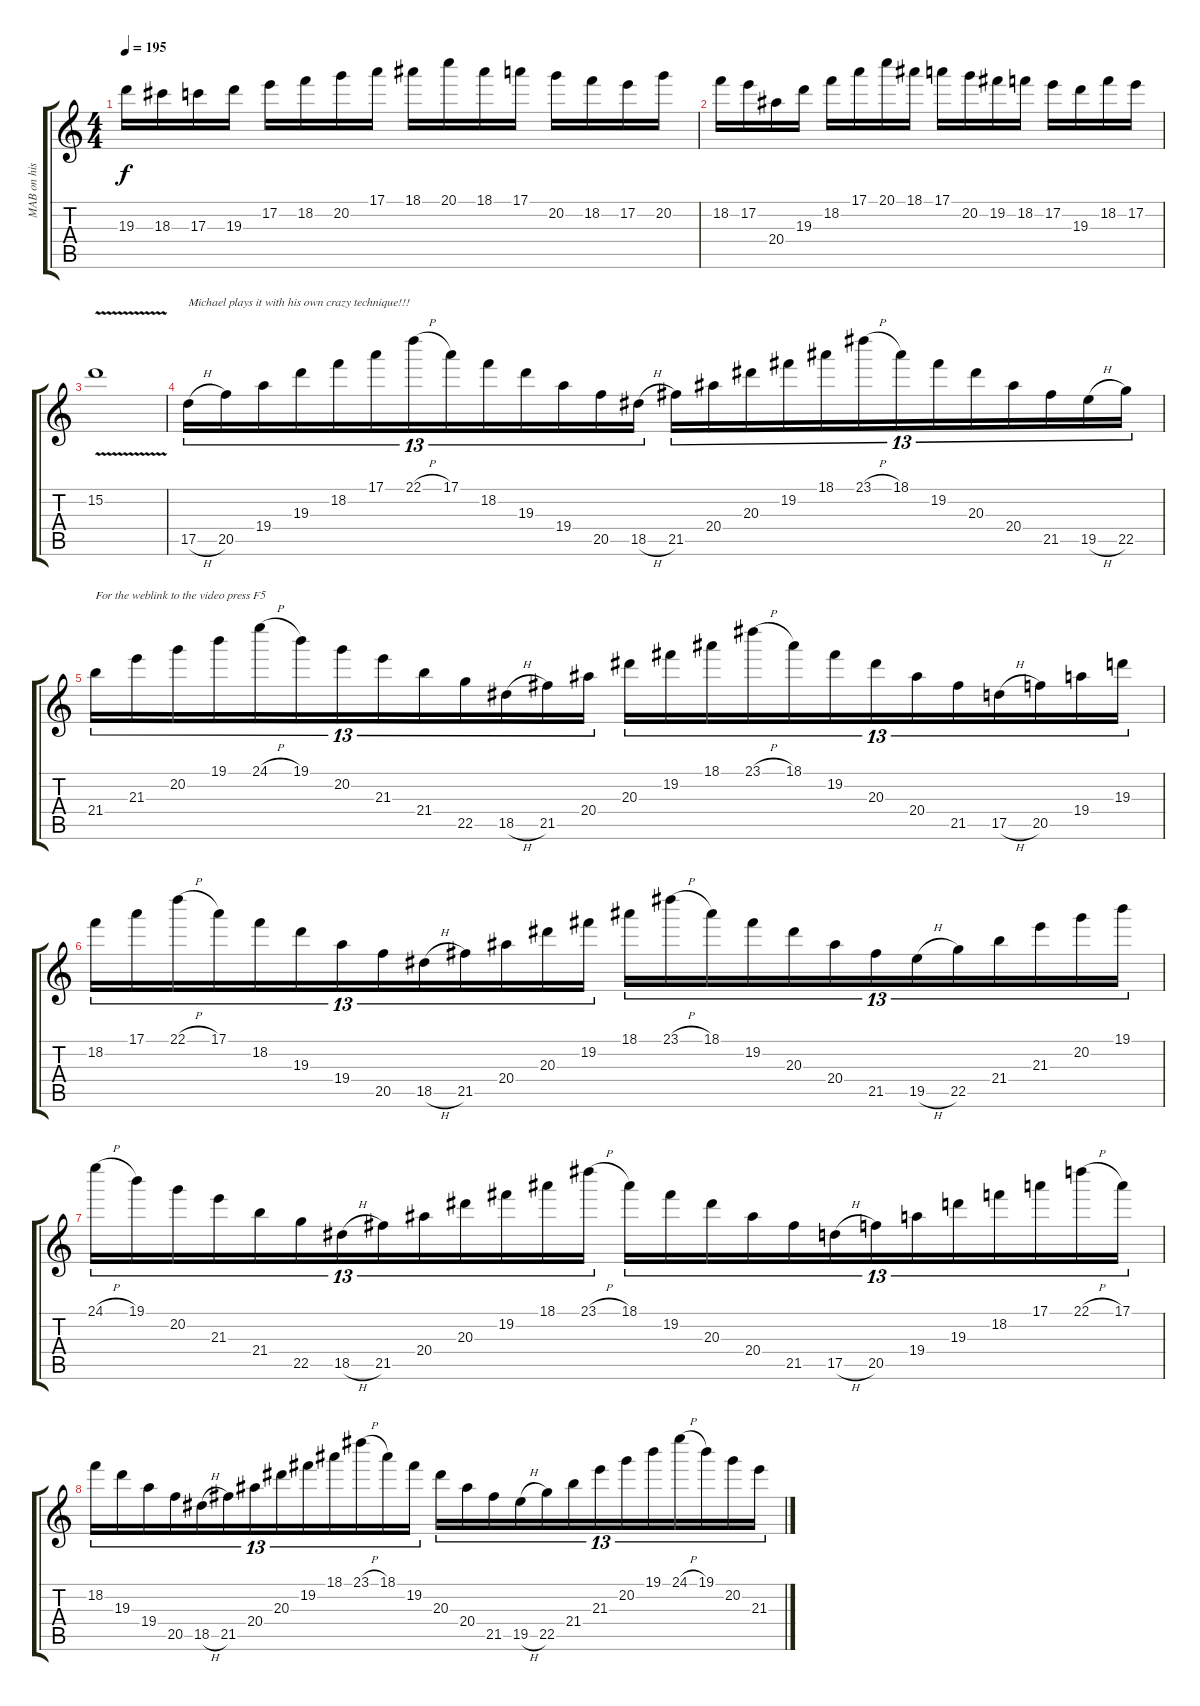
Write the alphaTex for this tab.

\track ("MAB on his Quad-Guitar" "MAB on his") {instrument distortionguitar}
\staff {score tabs}
\tuning (E4 B3 G3 D3 A2 E2) {hide}
\ts (4 4)
\tempo 195
\clef g2
\ks c
19.3.16{dy f} 18.3.16 17.3.16 19.3.16 17.2.16 18.2.16 20.2.16 17.1.16 18.1.16 20.1.16 18.1.16 17.1.16 20.2.16 18.2.16 17.2.16 20.2.16 |
18.2.16 17.2.16 20.4.16 19.3.16 18.2.16 17.1.16 20.1.16 18.1.16 17.1.16 20.2.16 19.2.16 18.2.16 17.2.16 19.3.16 18.2.16 17.2.16 |
15.2{v}.1 |
17.5{h}.16{tu (13 8) txt "Michael plays it with his own crazy technique!!!"} 20.5.16{tu (13 8)} 19.4.16{tu (13 8)} 19.3.16{tu (13 8)} 18.2.16{tu (13 8)} 17.1.16{tu (13 8)} 22.1{h}.16{tu (13 8)} 17.1.16{tu (13 8)} 18.2.16{tu (13 8)} 19.3.16{tu (13 8)} 19.4.16{tu (13 8)} 20.5.16{tu (13 8)} 18.5{h}.16{tu (13 8)} 21.5.16{tu (13 8)} 20.4.16{tu (13 8)} 20.3.16{tu (13 8)} 19.2.16{tu (13 8)} 18.1.16{tu (13 8)} 23.1{h}.16{tu (13 8)} 18.1.16{tu (13 8)} 19.2.16{tu (13 8)} 20.3.16{tu (13 8)} 20.4.16{tu (13 8)} 21.5.16{tu (13 8)} 19.5{h}.16{tu (13 8)} 22.5.16{tu (13 8)} |
21.4.16{tu (13 8) txt "For the weblink to the video press F5"} 21.3.16{tu (13 8)} 20.2.16{tu (13 8)} 19.1.16{tu (13 8)} 24.1{h}.16{tu (13 8)} 19.1.16{tu (13 8)} 20.2.16{tu (13 8)} 21.3.16{tu (13 8)} 21.4.16{tu (13 8)} 22.5.16{tu (13 8)} 18.5{h}.16{tu (13 8)} 21.5.16{tu (13 8)} 20.4.16{tu (13 8)} 20.3.16{tu (13 8)} 19.2.16{tu (13 8)} 18.1.16{tu (13 8)} 23.1{h}.16{tu (13 8)} 18.1.16{tu (13 8)} 19.2.16{tu (13 8)} 20.3.16{tu (13 8)} 20.4.16{tu (13 8)} 21.5.16{tu (13 8)} 17.5{h}.16{tu (13 8)} 20.5.16{tu (13 8)} 19.4.16{tu (13 8)} 19.3.16{tu (13 8)} |
18.2.16{tu (13 8)} 17.1.16{tu (13 8)} 22.1{h}.16{tu (13 8)} 17.1.16{tu (13 8)} 18.2.16{tu (13 8)} 19.3.16{tu (13 8)} 19.4.16{tu (13 8)} 20.5.16{tu (13 8)} 18.5{h}.16{tu (13 8)} 21.5.16{tu (13 8)} 20.4.16{tu (13 8)} 20.3.16{tu (13 8)} 19.2.16{tu (13 8)} 18.1.16{tu (13 8)} 23.1{h}.16{tu (13 8) txt ""} 18.1.16{tu (13 8)} 19.2.16{tu (13 8)} 20.3.16{tu (13 8)} 20.4.16{tu (13 8)} 21.5.16{tu (13 8)} 19.5{h}.16{tu (13 8)} 22.5.16{tu (13 8)} 21.4.16{tu (13 8)} 21.3.16{tu (13 8)} 20.2.16{tu (13 8)} 19.1.16{tu (13 8)} |
24.1{h}.16{tu (13 8)} 19.1.16{tu (13 8)} 20.2.16{tu (13 8)} 21.3.16{tu (13 8)} 21.4.16{tu (13 8)} 22.5.16{tu (13 8)} 18.5{h}.16{tu (13 8)} 21.5.16{tu (13 8)} 20.4.16{tu (13 8)} 20.3.16{tu (13 8)} 19.2.16{tu (13 8)} 18.1.16{tu (13 8)} 23.1{h}.16{tu (13 8)} 18.1.16{tu (13 8)} 19.2.16{tu (13 8)} 20.3.16{tu (13 8)} 20.4.16{tu (13 8)} 21.5.16{tu (13 8)} 17.5{h}.16{tu (13 8)} 20.5.16{tu (13 8)} 19.4.16{tu (13 8)} 19.3.16{tu (13 8)} 18.2.16{tu (13 8)} 17.1.16{tu (13 8)} 22.1{h}.16{tu (13 8)} 17.1.16{tu (13 8)} |
18.2.16{tu (13 8)} 19.3.16{tu (13 8)} 19.4.16{tu (13 8)} 20.5.16{tu (13 8)} 18.5{h}.16{tu (13 8)} 21.5.16{tu (13 8)} 20.4.16{tu (13 8)} 20.3.16{tu (13 8)} 19.2.16{tu (13 8)} 18.1.16{tu (13 8)} 23.1{h}.16{tu (13 8)} 18.1.16{tu (13 8)} 19.2.16{tu (13 8)} 20.3.16{tu (13 8)} 20.4.16{tu (13 8)} 21.5.16{tu (13 8)} 19.5{h}.16{tu (13 8)} 22.5.16{tu (13 8)} 21.4.16{tu (13 8)} 21.3.16{tu (13 8)} 20.2.16{tu (13 8)} 19.1.16{tu (13 8)} 24.1{h}.16{tu (13 8)} 19.1.16{tu (13 8)} 20.2.16{tu (13 8)} 21.3.16{tu (13 8)}
